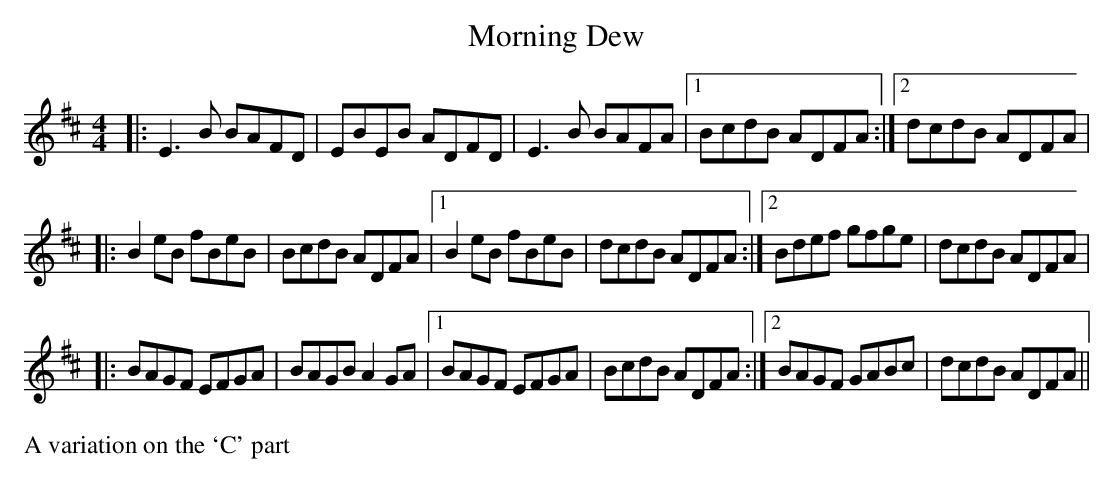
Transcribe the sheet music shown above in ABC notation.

X:1
T:Morning Dew
M:4/4
L:1/8
K:D
|:E3B BAFD|EBEB ADFD|E3B BAFA|1 BcdB ADFA:|2 dcdB ADFA|
|:B2eB fBeB|BcdB ADFA|1 B2eB fBeB|dcdB ADFA:|2 Bdef gfge|dcdB ADFA|
|:BAGF EFGA|BAGB A2GA|1 BAGF EFGA|BcdB ADFA:|2 BAGF GABc|dcdB ADFA||
